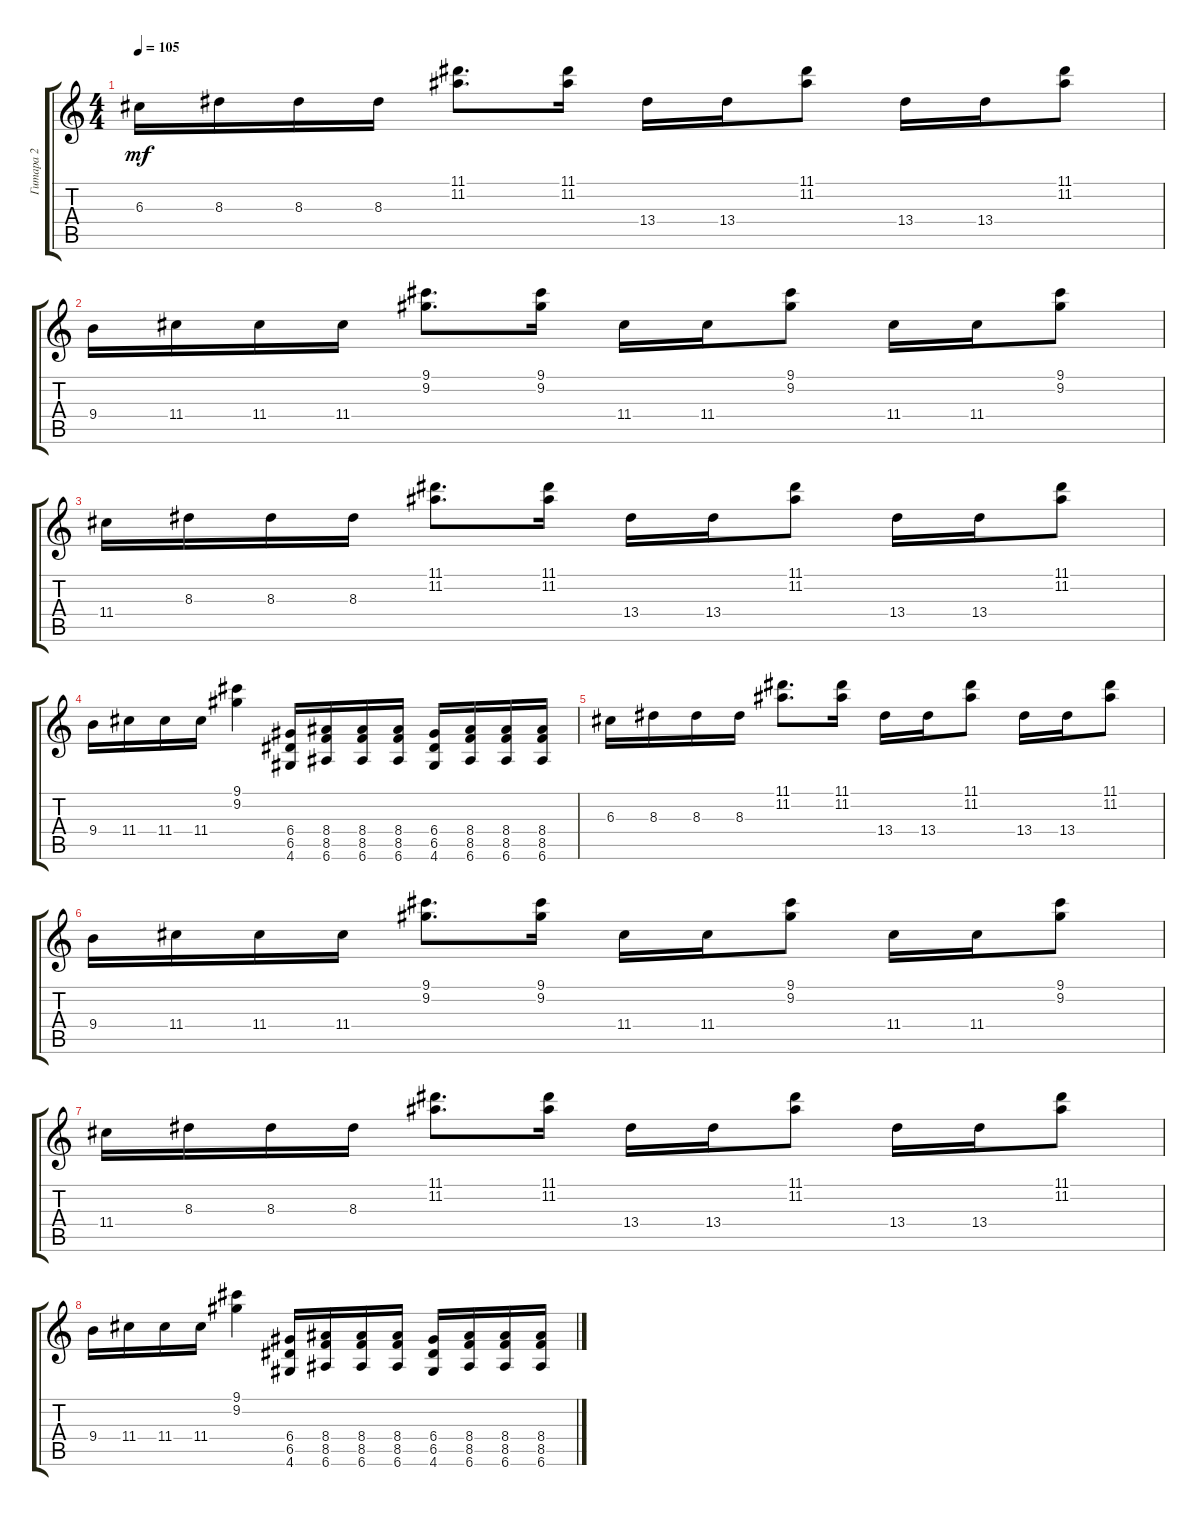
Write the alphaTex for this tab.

\track ("Гитара 2" "Гитара 2") {instrument overdrivenguitar}
\staff {score tabs}
\tuning (E4 B3 G3 D3 A2 E2) {hide}
\ts (4 4)
\tempo 105
\clef g2
\ks c
6.3.16{dy mf} 8.3.16 8.3.16 8.3.16 (11.1 11.2).8{d} (11.1 11.2).16 13.4.16 13.4.16 (11.1 11.2).8 13.4.16 13.4.16 (11.1 11.2).8 |
9.4.16 11.4.16 11.4.16 11.4.16 (9.1 9.2).8{d} (9.1 9.2).16 11.4.16 11.4.16 (9.1 9.2).8 11.4.16 11.4.16 (9.1 9.2).8 |
11.4.16 8.3.16 8.3.16 8.3.16 (11.1 11.2).8{d} (11.1 11.2).16 13.4.16 13.4.16 (11.1 11.2).8 13.4.16 13.4.16 (11.1 11.2).8 |
9.4.16 11.4.16 11.4.16 11.4.16 (9.1 9.2).4 (6.4 6.5 4.6).16 (8.4 8.5 6.6).16 (8.4 8.5 6.6).16 (8.4 8.5 6.6).16 (6.4 6.5 4.6).16 (8.4 8.5 6.6).16 (8.4 8.5 6.6).16 (8.4 8.5 6.6).16 |
6.3.16 8.3.16 8.3.16 8.3.16 (11.1 11.2).8{d} (11.1 11.2).16 13.4.16 13.4.16 (11.1 11.2).8 13.4.16 13.4.16 (11.1 11.2).8 |
9.4.16 11.4.16 11.4.16 11.4.16 (9.1 9.2).8{d} (9.1 9.2).16 11.4.16 11.4.16 (9.1 9.2).8 11.4.16 11.4.16 (9.1 9.2).8 |
11.4.16 8.3.16 8.3.16 8.3.16 (11.1 11.2).8{d} (11.1 11.2).16 13.4.16 13.4.16 (11.1 11.2).8 13.4.16 13.4.16 (11.1 11.2).8 |
9.4.16 11.4.16 11.4.16 11.4.16 (9.1 9.2).4 (6.4 6.5 4.6).16 (8.4 8.5 6.6).16 (8.4 8.5 6.6).16 (8.4 8.5 6.6).16 (6.4 6.5 4.6).16 (8.4 8.5 6.6).16 (8.4 8.5 6.6).16 (8.4 8.5 6.6).16
